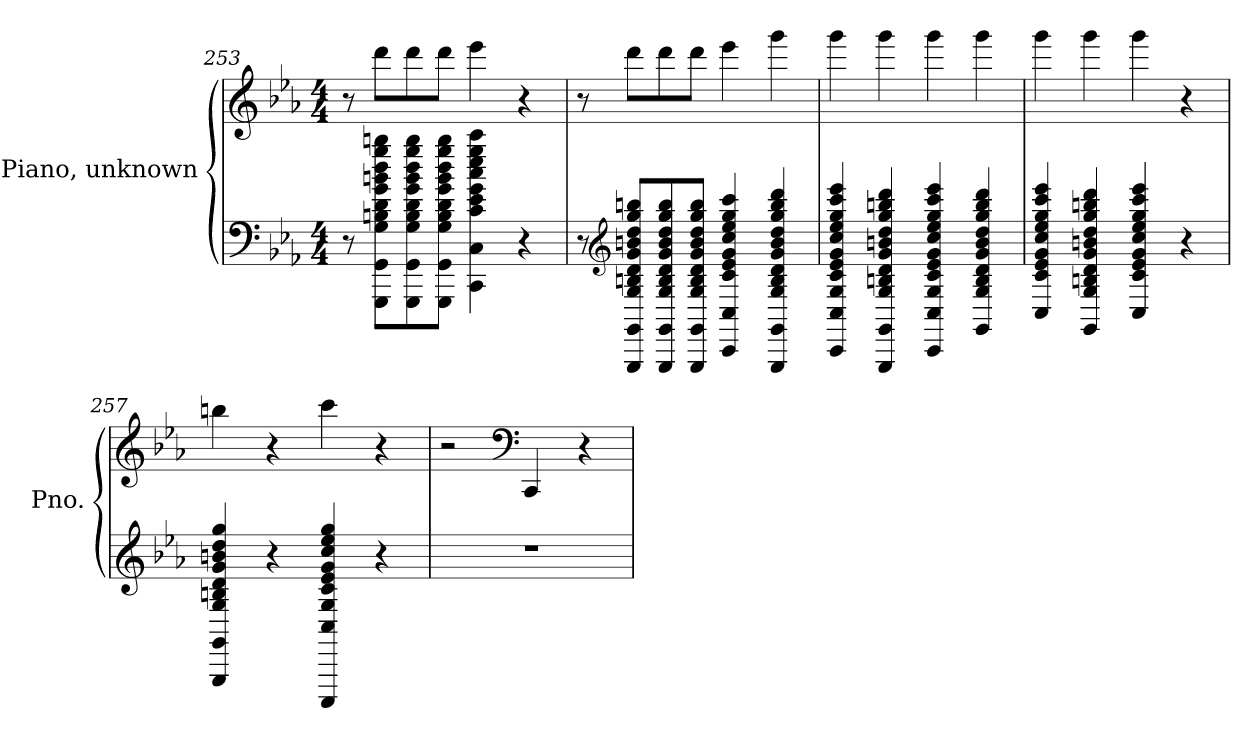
**kern	**kern
*part1	*part1
*staff2	*staff1
*I"Piano, unknown	*
*I'Pno.	*
*clefF4	*clefG2
*k[b-e-a-]	*k[b-e-a-]
*M4/4	*M4/4
=253	=253
8r	8r
8GGG\ 8GG\ 8G\ 8Bn\ 8d\ 8g\ 8bn\ 8dd\ 8gg\ 8bbn\L	8ddd\L
8GGG\ 8GG\ 8G\ 8B\ 8d\ 8g\ 8b\ 8dd\ 8gg\ 8bb\	8ddd\
8GGG\ 8GG\ 8G\ 8B\ 8d\ 8g\ 8b\ 8dd\ 8gg\ 8bb\J	8ddd\J
4CC\ 4C\ 4c\ 4e-\ 4g\ 4cc\ 4ee-\ 4gg\ 4ccc\	4eee-\
4r	4r
!!LO:LB:g=z
=254	=254
8r	8r
*clefG2	*
8GGG/ 8GG/ 8G/ 8Bn/ 8d/ 8g/ 8bn/ 8dd/ 8gg/ 8bbn/L	8ddd\L
8GGG/ 8GG/ 8G/ 8B/ 8d/ 8g/ 8b/ 8dd/ 8gg/ 8bb/	8ddd\
8GGG/ 8GG/ 8G/ 8B/ 8d/ 8g/ 8b/ 8dd/ 8gg/ 8bb/J	8ddd\J
4CC/ 4C/ 4c/ 4e-/ 4g/ 4cc/ 4ee-/ 4gg/ 4ccc/	4eee-\
4GGG/ 4GG/ 4G/ 4B/ 4d/ 4g/ 4b/ 4dd/ 4gg/ 4bb/ 4ddd/	4ggg\
=255	=255
4CC/ 4C/ 4G/ 4c/ 4e-/ 4g/ 4cc/ 4ee-/ 4gg/ 4ccc/ 4eee-/	4ggg\
4GGG/ 4GG/ 4G/ 4Bn/ 4d/ 4g/ 4bn/ 4dd/ 4gg/ 4bbn/ 4ddd/	4ggg\
4CC/ 4C/ 4G/ 4c/ 4e-/ 4g/ 4cc/ 4ee-/ 4gg/ 4ccc/ 4eee-/	4ggg\
4GG/ 4G/ 4B/ 4d/ 4g/ 4b/ 4dd/ 4gg/ 4bb/ 4ddd/	4ggg\
=256	=256
4C/ 4c/ 4e-/ 4g/ 4cc/ 4ee-/ 4gg/ 4ccc/ 4eee-/	4ggg\
4GG/ 4G/ 4Bn/ 4d/ 4g/ 4bn/ 4dd/ 4gg/ 4bbn/ 4ddd/	4ggg\
4C/ 4c/ 4e-/ 4g/ 4cc/ 4ee-/ 4gg/ 4ccc/ 4eee-/	4ggg\
4r	4r
=257	=257
4GGG/ 4GG/ 4G/ 4Bn/ 4d/ 4g/ 4bn/ 4dd/ 4gg/	4bbn\
4r	4r
4CCC/ 4C/ 4G/ 4c/ 4e-/ 4g/ 4cc/ 4ee-/ 4gg/	4ccc\
4r	4r
=258	=258
1r	2r
*	*clefF4
.	4CC/
.	4r
=	=
*-	*-
